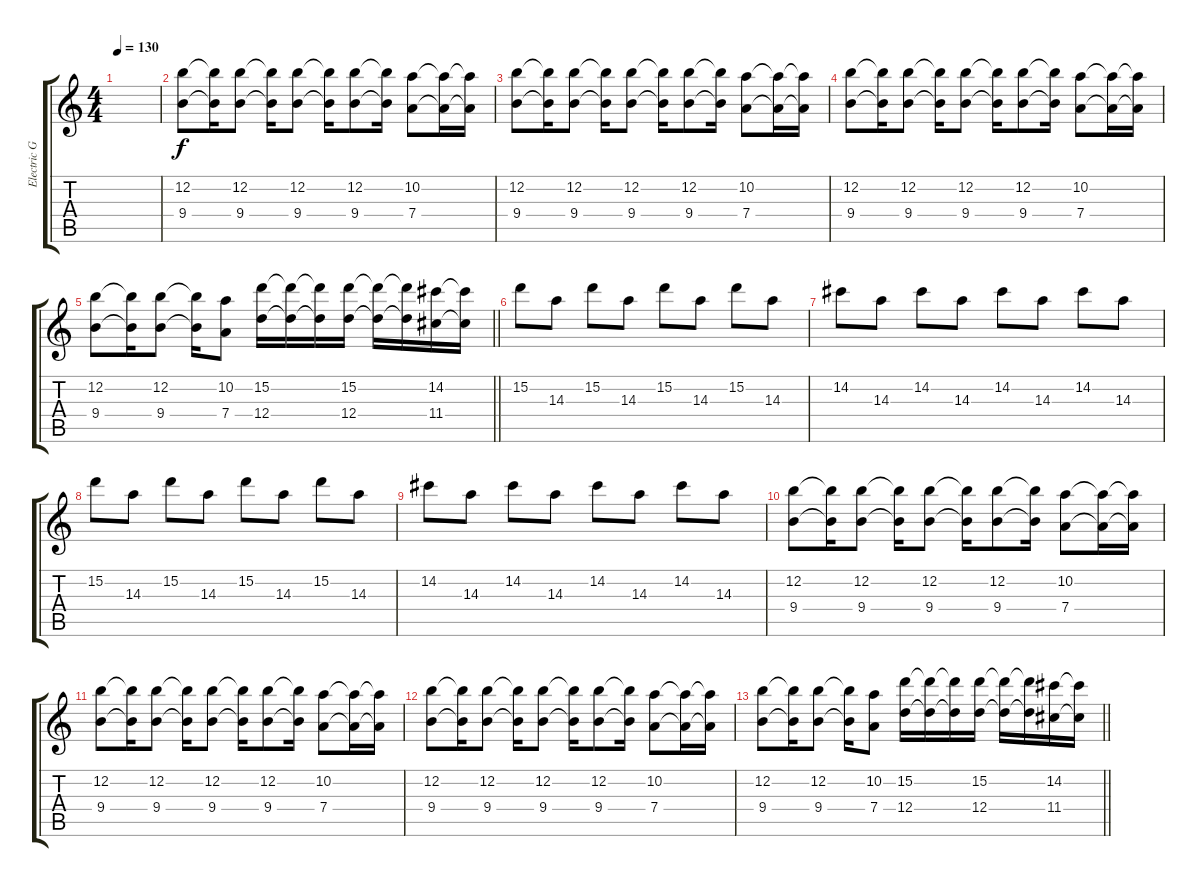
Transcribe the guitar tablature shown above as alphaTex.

\track ("Electric Guitar" "Electric G") {instrument distortionguitar}
\staff {score tabs}
\tuning (E4 B3 G3 D3 A2 E2) {hide}
\ts (4 4)
\tempo 130
\clef g2
\ks c
|
(12.2 9.4).8 (12.2{t} 9.4{t}).16 (12.2 9.4).8 (12.2{t} 9.4{t}).16 (12.2 9.4).8 (12.2{t} 9.4{t}).16 (12.2 9.4).8 (12.2{t} 9.4{t}).16 (10.2 7.4).8 (10.2{t} 7.4{t}).16 (10.2{t} 7.4{t}).16 |
(12.2 9.4).8 (12.2{t} 9.4{t}).16 (12.2 9.4).8 (12.2{t} 9.4{t}).16 (12.2 9.4).8 (12.2{t} 9.4{t}).16 (12.2 9.4).8 (12.2{t} 9.4{t}).16 (10.2 7.4).8 (10.2{t} 7.4{t}).16 (10.2{t} 7.4{t}).16 |
(12.2 9.4).8 (12.2{t} 9.4{t}).16 (12.2 9.4).8 (12.2{t} 9.4{t}).16 (12.2 9.4).8 (12.2{t} 9.4{t}).16 (12.2 9.4).8 (12.2{t} 9.4{t}).16 (10.2 7.4).8 (10.2{t} 7.4{t}).16 (10.2{t} 7.4{t}).16 |
\barLineRight lightlight
(12.2 9.4).8 (12.2{t} 9.4{t}).16 (12.2 9.4).8 (12.2{t} 9.4{t}).16 (10.2 7.4).8 (15.2 12.4).16 (15.2{t} 12.4{t}).16 (15.2{t} 12.4{t}).16 (15.2 12.4).16 (15.2{t} 12.4{t}).16 (15.2{t} 12.4{t}).16 (14.2 11.4).16 (14.2{t} 11.4{t}).16 |
15.2.8 14.3.8 15.2.8 14.3.8 15.2.8 14.3.8 15.2.8 14.3.8 |
14.2.8 14.3.8 14.2.8 14.3.8 14.2.8 14.3.8 14.2.8 14.3.8 |
15.2.8 14.3.8 15.2.8 14.3.8 15.2.8 14.3.8 15.2.8 14.3.8 |
14.2.8 14.3.8 14.2.8 14.3.8 14.2.8 14.3.8 14.2.8 14.3.8 |
(12.2 9.4).8 (12.2{t} 9.4{t}).16 (12.2 9.4).8 (12.2{t} 9.4{t}).16 (12.2 9.4).8 (12.2{t} 9.4{t}).16 (12.2 9.4).8 (12.2{t} 9.4{t}).16 (10.2 7.4).8 (10.2{t} 7.4{t}).16 (10.2{t} 7.4{t}).16 |
(12.2 9.4).8 (12.2{t} 9.4{t}).16 (12.2 9.4).8 (12.2{t} 9.4{t}).16 (12.2 9.4).8 (12.2{t} 9.4{t}).16 (12.2 9.4).8 (12.2{t} 9.4{t}).16 (10.2 7.4).8 (10.2{t} 7.4{t}).16 (10.2{t} 7.4{t}).16 |
(12.2 9.4).8 (12.2{t} 9.4{t}).16 (12.2 9.4).8 (12.2{t} 9.4{t}).16 (12.2 9.4).8 (12.2{t} 9.4{t}).16 (12.2 9.4).8 (12.2{t} 9.4{t}).16 (10.2 7.4).8 (10.2{t} 7.4{t}).16 (10.2{t} 7.4{t}).16 |
\barLineRight lightlight
(12.2 9.4).8 (12.2{t} 9.4{t}).16 (12.2 9.4).8 (12.2{t} 9.4{t}).16 (10.2 7.4).8 (15.2 12.4).16 (15.2{t} 12.4{t}).16 (15.2{t} 12.4{t}).16 (15.2 12.4).16 (15.2{t} 12.4{t}).16 (15.2{t} 12.4{t}).16 (14.2 11.4).16 (14.2{t} 11.4{t}).16
